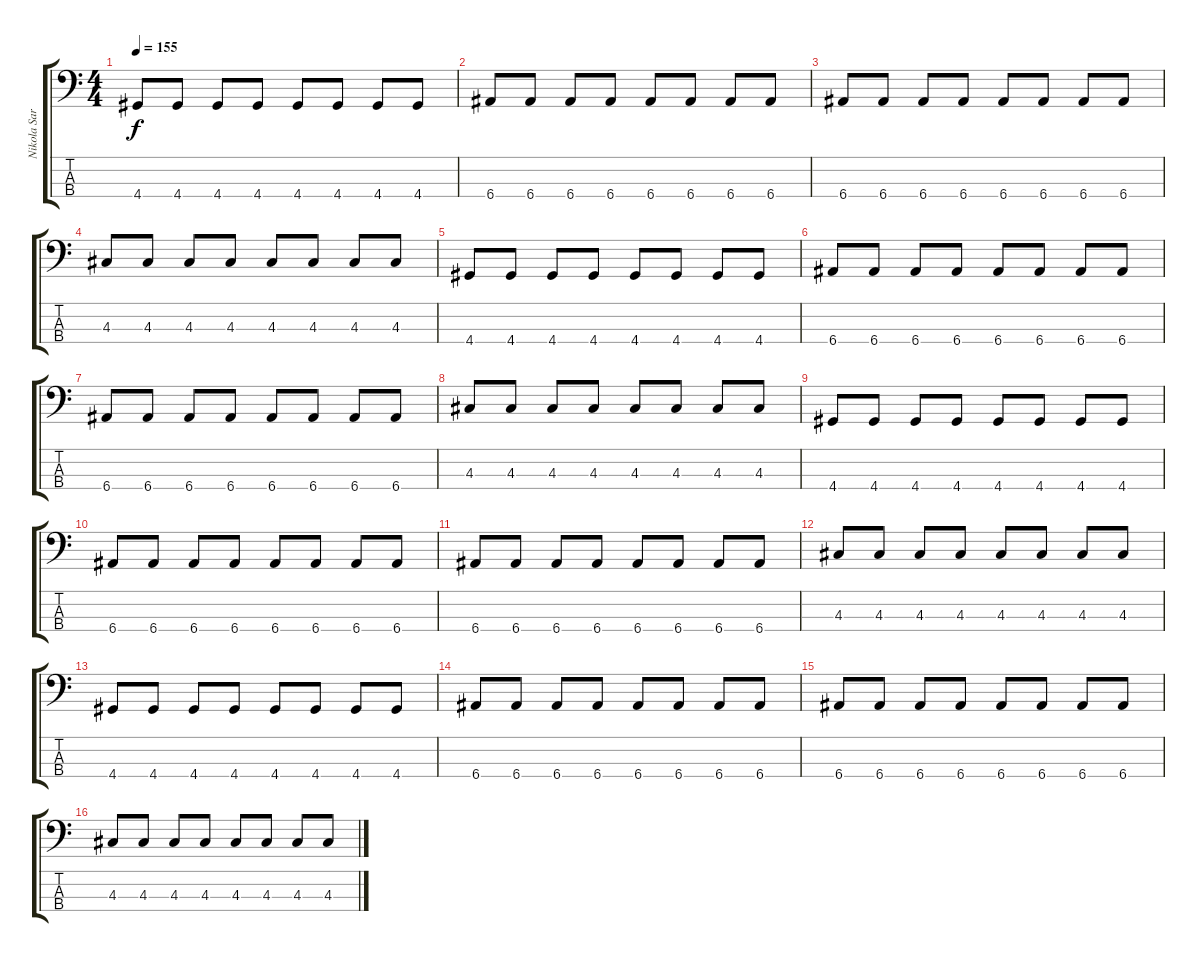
\track ("Nikola Sarcevic Bass" "Nikola Sar") {instrument electricbasspick}
\staff {score tabs}
\tuning (G2 D2 A1 E1) {hide}
\ts (4 4)
\tempo 155
\clef f4
\ks c
4.4.8{dy f} 4.4.8 4.4.8 4.4.8 4.4.8 4.4.8 4.4.8 4.4.8 |
6.4.8 6.4.8 6.4.8 6.4.8 6.4.8 6.4.8 6.4.8 6.4.8 |
6.4.8 6.4.8 6.4.8 6.4.8 6.4.8 6.4.8 6.4.8 6.4.8 |
4.3.8 4.3.8 4.3.8 4.3.8 4.3.8 4.3.8 4.3.8 4.3.8 |
4.4.8 4.4.8 4.4.8 4.4.8 4.4.8 4.4.8 4.4.8 4.4.8 |
6.4.8 6.4.8 6.4.8 6.4.8 6.4.8 6.4.8 6.4.8 6.4.8 |
6.4.8 6.4.8 6.4.8 6.4.8 6.4.8 6.4.8 6.4.8 6.4.8 |
4.3.8 4.3.8 4.3.8 4.3.8 4.3.8 4.3.8 4.3.8 4.3.8 |
4.4.8 4.4.8 4.4.8 4.4.8 4.4.8 4.4.8 4.4.8 4.4.8 |
6.4.8 6.4.8 6.4.8 6.4.8 6.4.8 6.4.8 6.4.8 6.4.8 |
6.4.8 6.4.8 6.4.8 6.4.8 6.4.8 6.4.8 6.4.8 6.4.8 |
4.3.8 4.3.8 4.3.8 4.3.8 4.3.8 4.3.8 4.3.8 4.3.8 |
4.4.8 4.4.8 4.4.8 4.4.8 4.4.8 4.4.8 4.4.8 4.4.8 |
6.4.8 6.4.8 6.4.8 6.4.8 6.4.8 6.4.8 6.4.8 6.4.8 |
6.4.8 6.4.8 6.4.8 6.4.8 6.4.8 6.4.8 6.4.8 6.4.8 |
4.3.8 4.3.8 4.3.8 4.3.8 4.3.8 4.3.8 4.3.8 4.3.8
